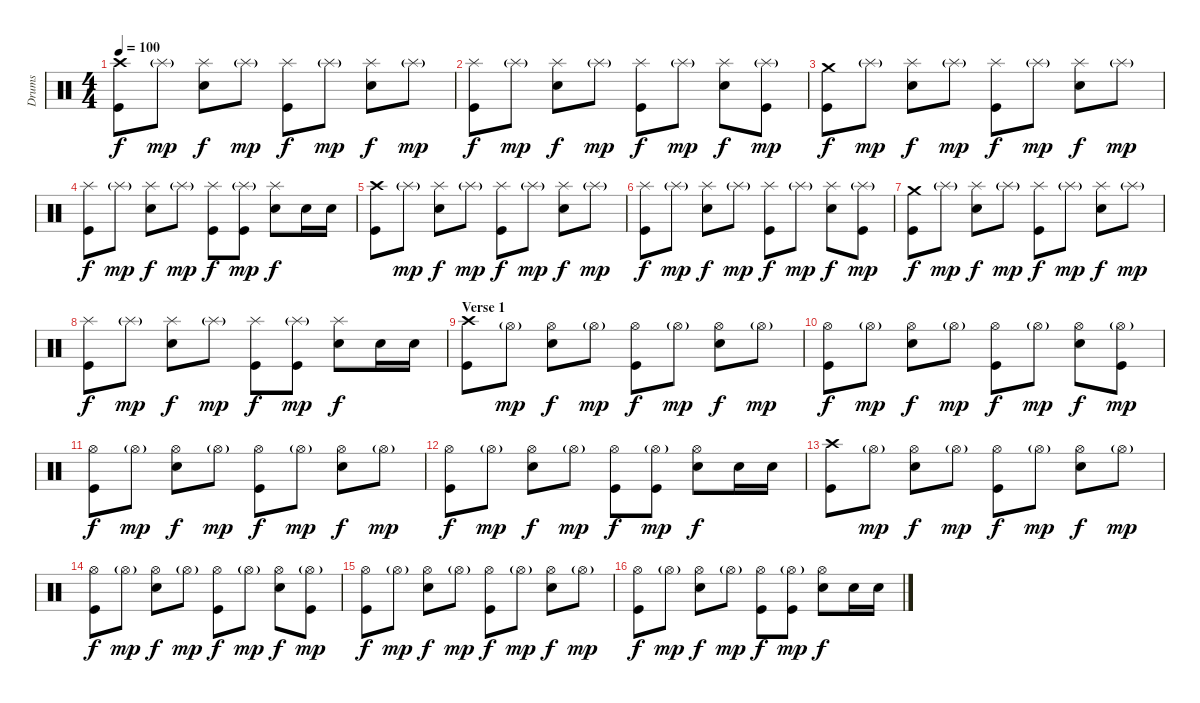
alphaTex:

\track ("Drums" "Drums") {instrument percussion}
\staff {score}
\articulation defaults
\ts (4 4)
\tempo 100
\clef neutral
\ks c
("Crash high (hit)" "Kick (hit)").8{dy f} "Splash (hit)"{g}.8{dy mp} ("Splash (hit)" "Electric Snare (hit)").8{dy f} "Splash (hit)"{g}.8{dy mp} ("Splash (hit)" "Kick (hit)").8{dy f} "Splash (hit)"{g}.8{dy mp} ("Splash (hit)" "Electric Snare (hit)").8{dy f} "Splash (hit)"{g}.8{dy mp} |
("Splash (hit)" "Kick (hit)").8{dy f} "Splash (hit)"{g}.8{dy mp} ("Splash (hit)" "Electric Snare (hit)").8{dy f} "Splash (hit)"{g}.8{dy mp} ("Splash (hit)" "Kick (hit)").8{dy f} "Splash (hit)"{g}.8{dy mp} ("Splash (hit)" "Electric Snare (hit)").8{dy f} ("Splash (hit)"{g} "Kick (hit)").8{dy mp} |
("Crash medium (hit)" "Kick (hit)").8{dy f} "Splash (hit)"{g}.8{dy mp} ("Splash (hit)" "Electric Snare (hit)").8{dy f} "Splash (hit)"{g}.8{dy mp} ("Splash (hit)" "Kick (hit)").8{dy f} "Splash (hit)"{g}.8{dy mp} ("Splash (hit)" "Electric Snare (hit)").8{dy f} "Splash (hit)"{g}.8{dy mp} |
("Splash (hit)" "Kick (hit)").8{dy f} "Splash (hit)"{g}.8{dy mp} ("Splash (hit)" "Electric Snare (hit)").8{dy f} "Splash (hit)"{g}.8{dy mp} ("Splash (hit)" "Kick (hit)").8{dy f} ("Splash (hit)"{g} "Kick (hit)").8{dy mp} ("Splash (hit)" "Electric Snare (hit)").8{dy f} "Electric Snare (hit)".16 "Electric Snare (hit)".16 |
("Crash high (hit)" "Kick (hit)").8 "Splash (hit)"{g}.8{dy mp} ("Splash (hit)" "Electric Snare (hit)").8{dy f} "Splash (hit)"{g}.8{dy mp} ("Splash (hit)" "Kick (hit)").8{dy f} "Splash (hit)"{g}.8{dy mp} ("Splash (hit)" "Electric Snare (hit)").8{dy f} "Splash (hit)"{g}.8{dy mp} |
("Splash (hit)" "Kick (hit)").8{dy f} "Splash (hit)"{g}.8{dy mp} ("Splash (hit)" "Electric Snare (hit)").8{dy f} "Splash (hit)"{g}.8{dy mp} ("Splash (hit)" "Kick (hit)").8{dy f} "Splash (hit)"{g}.8{dy mp} ("Splash (hit)" "Electric Snare (hit)").8{dy f} ("Splash (hit)"{g} "Kick (hit)").8{dy mp} |
("Crash medium (hit)" "Kick (hit)").8{dy f} "Splash (hit)"{g}.8{dy mp} ("Splash (hit)" "Electric Snare (hit)").8{dy f} "Splash (hit)"{g}.8{dy mp} ("Splash (hit)" "Kick (hit)").8{dy f} "Splash (hit)"{g}.8{dy mp} ("Splash (hit)" "Electric Snare (hit)").8{dy f} "Splash (hit)"{g}.8{dy mp} |
("Splash (hit)" "Kick (hit)").8{dy f} "Splash (hit)"{g}.8{dy mp} ("Splash (hit)" "Electric Snare (hit)").8{dy f} "Splash (hit)"{g}.8{dy mp} ("Splash (hit)" "Kick (hit)").8{dy f} ("Splash (hit)"{g} "Kick (hit)").8{dy mp} ("Splash (hit)" "Electric Snare (hit)").8{dy f} "Electric Snare (hit)".16 "Electric Snare (hit)".16 |
\section ("" "Verse 1")
("Crash high (hit)" "Kick (hit)").8 "Hi-Hat (open)"{g}.8{dy mp} ("Hi-Hat (open)" "Electric Snare (hit)").8{dy f} "Hi-Hat (open)"{g}.8{dy mp} ("Hi-Hat (open)" "Kick (hit)").8{dy f} "Hi-Hat (open)"{g}.8{dy mp} ("Hi-Hat (open)" "Electric Snare (hit)").8{dy f} "Hi-Hat (open)"{g}.8{dy mp} |
("Hi-Hat (open)" "Kick (hit)").8{dy f} "Hi-Hat (open)"{g}.8{dy mp} ("Hi-Hat (open)" "Electric Snare (hit)").8{dy f} "Hi-Hat (open)"{g}.8{dy mp} ("Hi-Hat (open)" "Kick (hit)").8{dy f} "Hi-Hat (open)"{g}.8{dy mp} ("Hi-Hat (open)" "Electric Snare (hit)").8{dy f} ("Hi-Hat (open)"{g} "Kick (hit)").8{dy mp} |
("Hi-Hat (open)" "Kick (hit)").8{dy f} "Hi-Hat (open)"{g}.8{dy mp} ("Hi-Hat (open)" "Electric Snare (hit)").8{dy f} "Hi-Hat (open)"{g}.8{dy mp} ("Hi-Hat (open)" "Kick (hit)").8{dy f} "Hi-Hat (open)"{g}.8{dy mp} ("Hi-Hat (open)" "Electric Snare (hit)").8{dy f} "Hi-Hat (open)"{g}.8{dy mp} |
("Hi-Hat (open)" "Kick (hit)").8{dy f} "Hi-Hat (open)"{g}.8{dy mp} ("Hi-Hat (open)" "Electric Snare (hit)").8{dy f} "Hi-Hat (open)"{g}.8{dy mp} ("Hi-Hat (open)" "Kick (hit)").8{dy f} ("Hi-Hat (open)"{g} "Kick (hit)").8{dy mp} ("Hi-Hat (open)" "Electric Snare (hit)").8{dy f} "Electric Snare (hit)".16 "Electric Snare (hit)".16 |
("Crash high (hit)" "Kick (hit)").8 "Hi-Hat (open)"{g}.8{dy mp} ("Hi-Hat (open)" "Electric Snare (hit)").8{dy f} "Hi-Hat (open)"{g}.8{dy mp} ("Hi-Hat (open)" "Kick (hit)").8{dy f} "Hi-Hat (open)"{g}.8{dy mp} ("Hi-Hat (open)" "Electric Snare (hit)").8{dy f} "Hi-Hat (open)"{g}.8{dy mp} |
("Hi-Hat (open)" "Kick (hit)").8{dy f} "Hi-Hat (open)"{g}.8{dy mp} ("Hi-Hat (open)" "Electric Snare (hit)").8{dy f} "Hi-Hat (open)"{g}.8{dy mp} ("Hi-Hat (open)" "Kick (hit)").8{dy f} "Hi-Hat (open)"{g}.8{dy mp} ("Hi-Hat (open)" "Electric Snare (hit)").8{dy f} ("Hi-Hat (open)"{g} "Kick (hit)").8{dy mp} |
("Hi-Hat (open)" "Kick (hit)").8{dy f} "Hi-Hat (open)"{g}.8{dy mp} ("Hi-Hat (open)" "Electric Snare (hit)").8{dy f} "Hi-Hat (open)"{g}.8{dy mp} ("Hi-Hat (open)" "Kick (hit)").8{dy f} "Hi-Hat (open)"{g}.8{dy mp} ("Hi-Hat (open)" "Electric Snare (hit)").8{dy f} "Hi-Hat (open)"{g}.8{dy mp} |
("Hi-Hat (open)" "Kick (hit)").8{dy f} "Hi-Hat (open)"{g}.8{dy mp} ("Hi-Hat (open)" "Electric Snare (hit)").8{dy f} "Hi-Hat (open)"{g}.8{dy mp} ("Hi-Hat (open)" "Kick (hit)").8{dy f} ("Hi-Hat (open)"{g} "Kick (hit)").8{dy mp} ("Hi-Hat (open)" "Electric Snare (hit)").8{dy f} "Electric Snare (hit)".16 "Electric Snare (hit)".16
